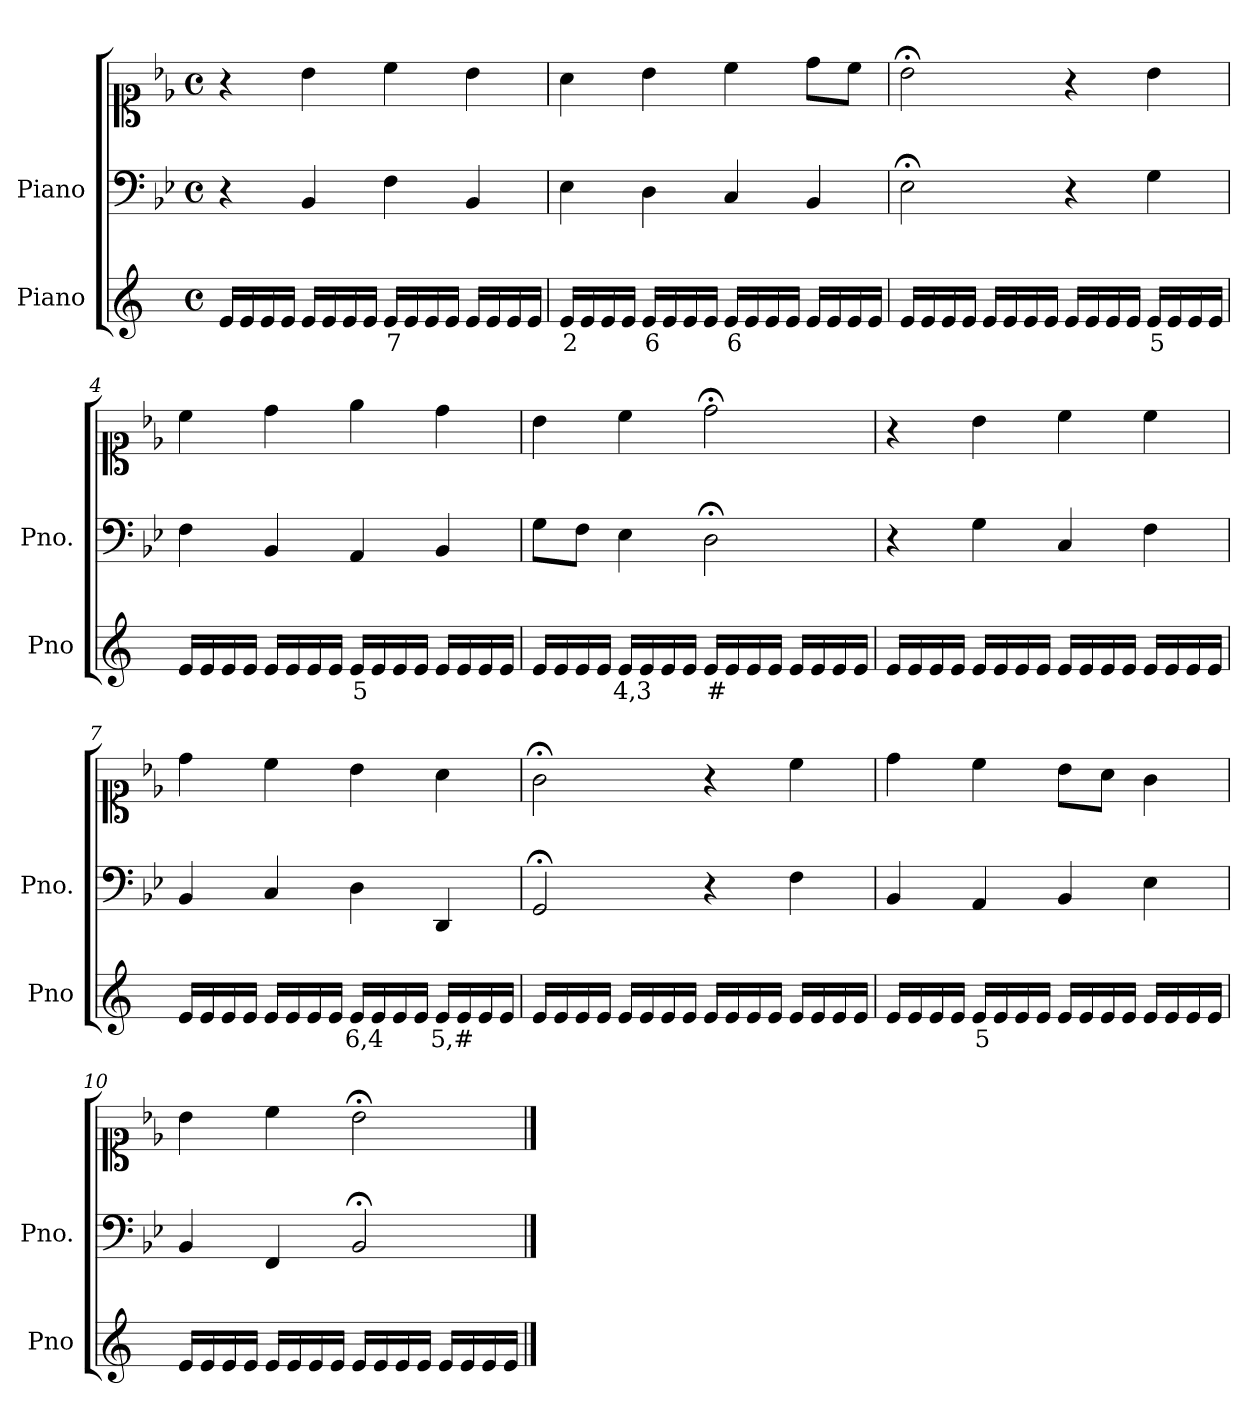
**kern	**text	**kern	**kern
*part2	*part2	*part1	*part1
*staff3	*staff3	*staff2	*staff1
*I"Piano	*	*I"Piano	*
*I'Pno	*	*I'Pno.	*
*clefG2	*	*clefF4	*clefC1
*k[]	*	*k[b-e-]	*k[b-e-]
*M4/4	*	*M4/4	*M4/4
*met(c)	*	*met(c)	*met(c)
=1	=1	=1	=1
16e/LL	.	4r	4r
16e/	.	.	.
16e/	.	.	.
16e/JJ	.	.	.
16e/LL	.	4BB-/	4b-\
16e/	.	.	.
16e/	.	.	.
16e/JJ	.	.	.
!	!LO:LY:b	!	!
16e/LL	7	4F\	4cc\
16e/	.	.	.
16e/	.	.	.
16e/JJ	.	.	.
16e/LL	.	4BB-/	4b-\
16e/	.	.	.
16e/	.	.	.
16e/JJ	.	.	.
=2	=2	=2	=2
!	!LO:LY:b	!	!
16e/LL	2	4E-\	4a\
16e/	.	.	.
16e/	.	.	.
16e/JJ	.	.	.
!	!LO:LY:b	!	!
16e/LL	6	4D\	4b-\
16e/	.	.	.
16e/	.	.	.
16e/JJ	.	.	.
!	!LO:LY:b	!	!
16e/LL	6	4C/	4cc\
16e/	.	.	.
16e/	.	.	.
16e/JJ	.	.	.
16e/LL	.	4BB-/	8dd\L
16e/	.	.	.
16e/	.	.	8cc\J
16e/JJ	.	.	.
=3	=3	=3	=3
16e/LL	.	2E-;<\	2b-;<\
16e/	.	.	.
16e/	.	.	.
16e/JJ	.	.	.
16e/LL	.	.	.
16e/	.	.	.
16e/	.	.	.
16e/JJ	.	.	.
16e/LL	.	4r	4r
16e/	.	.	.
16e/	.	.	.
16e/JJ	.	.	.
!	!LO:LY:b	!	!
16e/LL	5	4G\	4b-\
16e/	.	.	.
16e/	.	.	.
16e/JJ	.	.	.
=4	=4	=4	=4
16e/LL	.	4F\	4cc\
16e/	.	.	.
16e/	.	.	.
16e/JJ	.	.	.
16e/LL	.	4BB-/	4dd\
16e/	.	.	.
16e/	.	.	.
16e/JJ	.	.	.
!	!LO:LY:b	!	!
16e/LL	5	4AA/	4ee-\
16e/	.	.	.
16e/	.	.	.
16e/JJ	.	.	.
16e/LL	.	4BB-/	4dd\
16e/	.	.	.
16e/	.	.	.
16e/JJ	.	.	.
=5	=5	=5	=5
16e/LL	.	8G\L	4b-\
16e/	.	.	.
!	!LO:LY:b	!	!
16e/	_	8F\J	.
16e/JJ	.	.	.
!	!LO:LY:b	!	!
16e/LL	4,3	4E-\	4cc\
16e/	.	.	.
16e/	.	.	.
16e/JJ	.	.	.
!	!LO:LY:b	!	!
16e/LL	#	2D;<\	2dd;<\
16e/	.	.	.
16e/	.	.	.
16e/JJ	.	.	.
16e/LL	.	.	.
16e/	.	.	.
16e/	.	.	.
16e/JJ	.	.	.
=6	=6	=6	=6
16e/LL	.	4r	4r
16e/	.	.	.
16e/	.	.	.
16e/JJ	.	.	.
16e/LL	.	4G\	4b-\
16e/	.	.	.
16e/	.	.	.
16e/JJ	.	.	.
16e/LL	.	4C/	4cc\
16e/	.	.	.
16e/	.	.	.
16e/JJ	.	.	.
16e/LL	.	4F\	4cc\
16e/	.	.	.
16e/	.	.	.
16e/JJ	.	.	.
=7	=7	=7	=7
16e/LL	.	4BB-/	4dd\
16e/	.	.	.
16e/	.	.	.
16e/JJ	.	.	.
16e/LL	.	4C/	4cc\
16e/	.	.	.
16e/	.	.	.
16e/JJ	.	.	.
!	!LO:LY:b	!	!
16e/LL	6,4	4D\	4b-\
16e/	.	.	.
16e/	.	.	.
16e/JJ	.	.	.
!	!LO:LY:b	!	!
16e/LL	5,#	4DD/	4a\
16e/	.	.	.
16e/	.	.	.
16e/JJ	.	.	.
=8	=8	=8	=8
16e/LL	.	2GG;</	2g;<\
16e/	.	.	.
16e/	.	.	.
16e/JJ	.	.	.
16e/LL	.	.	.
16e/	.	.	.
16e/	.	.	.
16e/JJ	.	.	.
16e/LL	.	4r	4r
16e/	.	.	.
16e/	.	.	.
16e/JJ	.	.	.
16e/LL	.	4F\	4cc\
16e/	.	.	.
16e/	.	.	.
16e/JJ	.	.	.
=9	=9	=9	=9
16e/LL	.	4BB-/	4dd\
16e/	.	.	.
16e/	.	.	.
16e/JJ	.	.	.
!	!LO:LY:b	!	!
16e/LL	5	4AA/	4cc\
16e/	.	.	.
16e/	.	.	.
16e/JJ	.	.	.
16e/LL	.	4BB-/	8b-\L
16e/	.	.	.
16e/	.	.	8a\J
16e/JJ	.	.	.
16e/LL	.	4E-\	4g\
16e/	.	.	.
16e/	.	.	.
16e/JJ	.	.	.
=10	=10	=10	=10
16e/LL	.	4BB-/	4b-\
16e/	.	.	.
16e/	.	.	.
16e/JJ	.	.	.
16e/LL	.	4FF/	4cc\
16e/	.	.	.
16e/	.	.	.
16e/JJ	.	.	.
16e/LL	.	2BB-;</	2b-;<\
16e/	.	.	.
16e/	.	.	.
16e/JJ	.	.	.
16e/LL	.	.	.
16e/	.	.	.
16e/	.	.	.
16e/JJ	.	.	.
==	==	==	==
*-	*-	*-	*-
